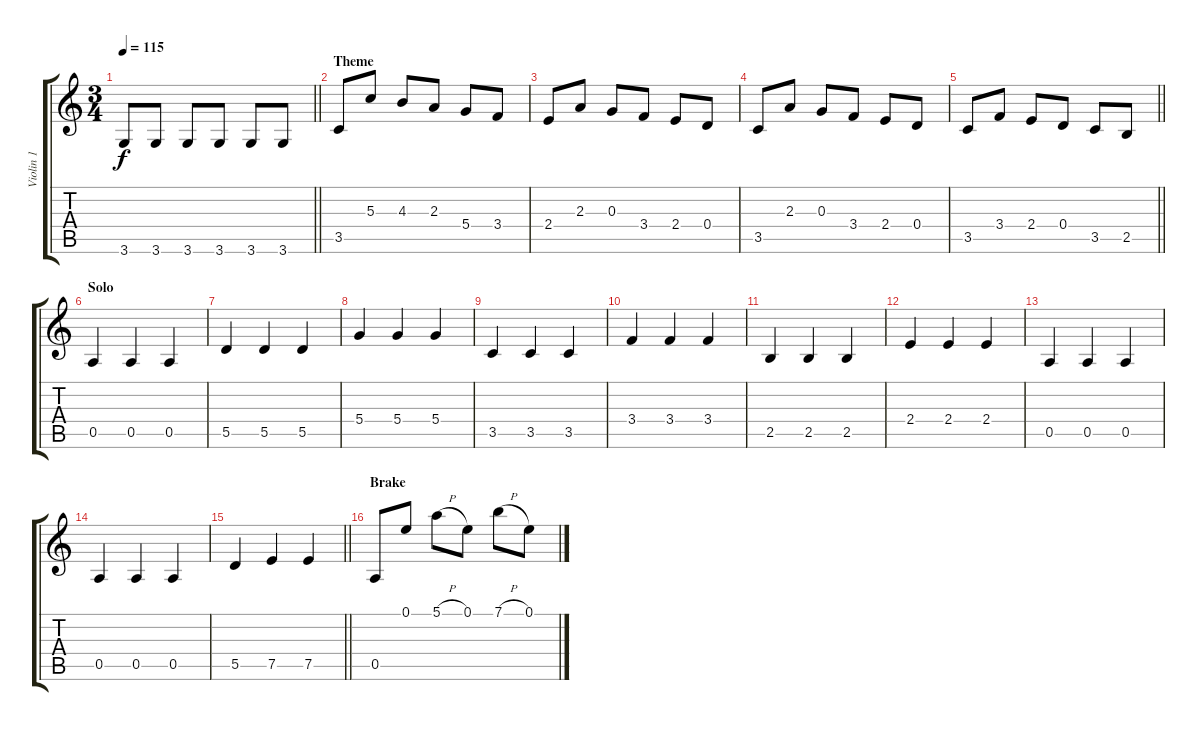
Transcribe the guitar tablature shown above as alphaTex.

\track ("Violin 1" "Violin 1") {instrument overdrivenguitar}
\staff {score tabs}
\tuning (E4 B3 G3 D3 A2 E2) {hide}
\ts (3 4)
\tempo 115
\clef g2
\barLineRight lightlight
\ks aminor
3.6.8{dy f} 3.6.8 3.6.8 3.6.8 3.6.8 3.6.8 |
\section ("" "Theme")
3.5.8{instrument overdrivenguitar} 5.3.8 4.3.8 2.3.8 5.4.8 3.4.8 |
2.4.8 2.3.8 0.3.8 3.4.8 2.4.8 0.4.8 |
3.5.8 2.3.8 0.3.8 3.4.8 2.4.8 0.4.8 |
\barLineRight lightlight
3.5.8 3.4.8 2.4.8 0.4.8 3.5.8 2.5.8 |
\section ("" "Solo")
0.5.4 0.5.4 0.5.4 |
5.5.4 5.5.4 5.5.4 |
5.4.4 5.4.4 5.4.4 |
3.5.4 3.5.4 3.5.4 |
3.4.4 3.4.4 3.4.4 |
2.5.4 2.5.4 2.5.4 |
2.4.4 2.4.4 2.4.4 |
0.5.4 0.5.4 0.5.4 |
0.5.4 0.5.4 0.5.4 |
\barLineRight lightlight
5.5.4 7.5.4 7.5.4 |
\section ("" "Brake")
0.5.8 0.1.8 5.1{h}.8 0.1.8 7.1{h}.8 0.1.8
